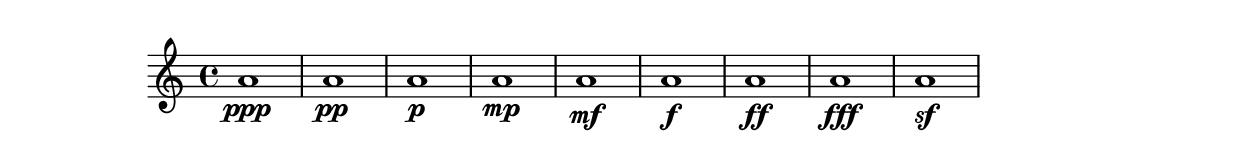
#(ly:set-option 'old-relative)
\version "1.9.1"
\header {
    texidoc = "@cindex Dynamic Absolute Volume
Absolute dynamics have effect in MIDI files.
"
}


\score{
\notes\relative c''{
%segfault in engraver
a1\ppp 
a1\pp
a\p
a\mp
a\mf
a\f
a\ff
a\fff
a\sf
}
\paper{ raggedright = ##t }
\midi{
\tempo 1 = 60
}
}

